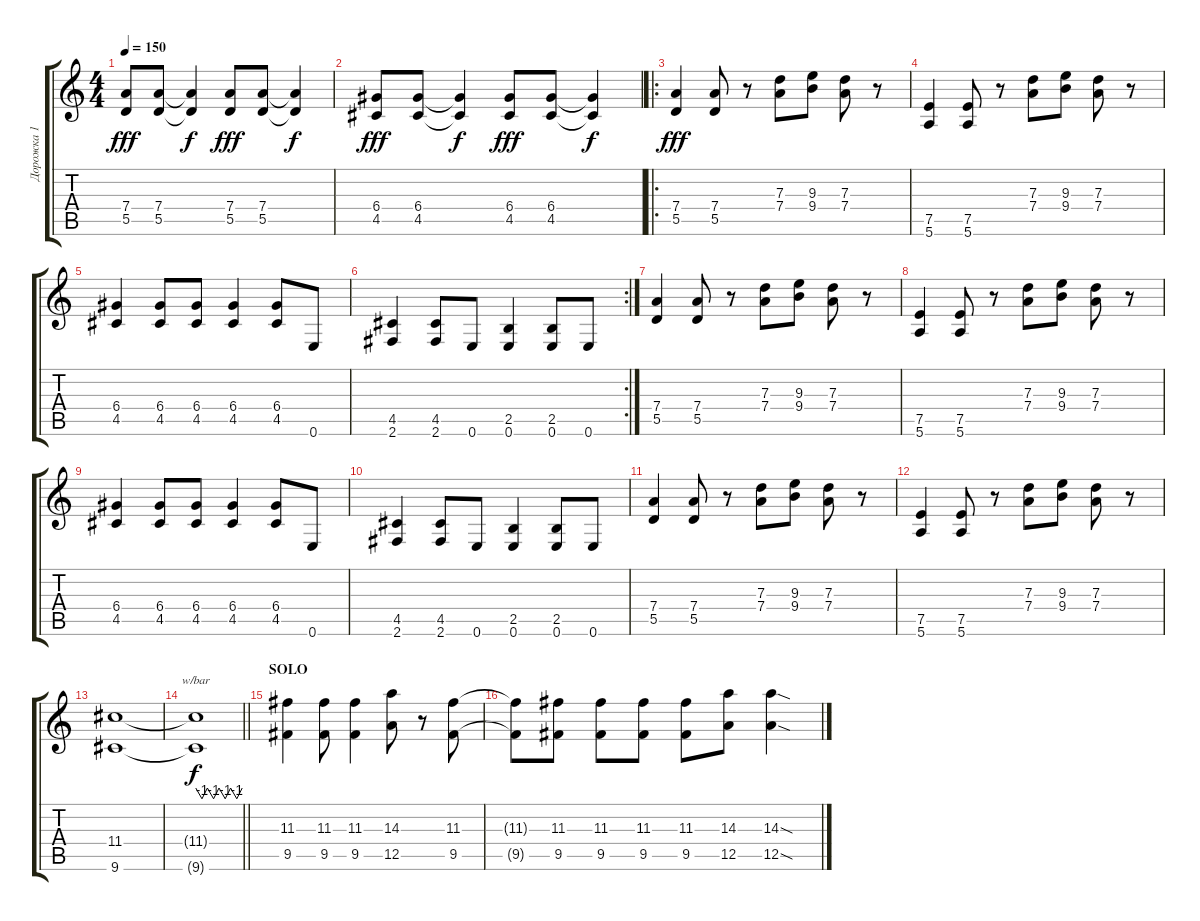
\track ("Дорожка 1" "Дорожка 1") {instrument distortionguitar}
\staff {score tabs}
\tuning (E4 B3 G3 D3 A2 E2) {hide}
\ts (4 4)
\tempo 150
\clef g2
\ks c
(7.4 5.5).8{dy fff} (7.4 5.5).8 (7.4{t} 5.5{t}).4{dy f} (7.4 5.5).8{dy fff} (7.4 5.5).8 (7.4{t} 5.5{t}).4{dy f} |
(6.4 4.5).8{dy fff} (6.4 4.5).8 (6.4{t} 4.5{t}).4{dy f} (6.4 4.5).8{dy fff} (6.4 4.5).8 (6.4{t} 4.5{t}).4{dy f} |
\ro
(7.4 5.5).4{dy fff} (7.4 5.5).8 r.8 (7.3 7.4).8 (9.3 9.4).8 (7.3 7.4).8 r.8 |
(7.5 5.6).4 (7.5 5.6).8 r.8 (7.3 7.4).8 (9.3 9.4).8 (7.3 7.4).8 r.8 |
(6.4 4.5).4 (6.4 4.5).8 (6.4 4.5).8 (6.4 4.5).4 (6.4 4.5).8 0.6.8 |
\rc 2
(4.5 2.6).4 (4.5 2.6).8 0.6.8 (2.5 0.6).4 (2.5 0.6).8 0.6.8 |
(7.4 5.5).4 (7.4 5.5).8 r.8 (7.3 7.4).8 (9.3 9.4).8 (7.3 7.4).8 r.8 |
(7.5 5.6).4 (7.5 5.6).8 r.8 (7.3 7.4).8 (9.3 9.4).8 (7.3 7.4).8 r.8 |
(6.4 4.5).4 (6.4 4.5).8 (6.4 4.5).8 (6.4 4.5).4 (6.4 4.5).8 0.6.8 |
(4.5 2.6).4 (4.5 2.6).8 0.6.8 (2.5 0.6).4 (2.5 0.6).8 0.6.8 |
(7.4 5.5).4 (7.4 5.5).8 r.8 (7.3 7.4).8 (9.3 9.4).8 (7.3 7.4).8 r.8 |
(7.5 5.6).4 (7.5 5.6).8 r.8 (7.3 7.4).8 (9.3 9.4).8 (7.3 7.4).8 r.8 |
(11.4 9.6).1 |
\barLineRight lightlight
(11.4{t} 9.6{t}).1{tbe (custom default 0 0 8 -4 15 0 23 -4 30 0 38 -4 45 0 53 -4 60 0) dy f} |
\section ("" "SOLO")
(11.3 9.5).4 (11.3 9.5).8 (11.3 9.5).4 (14.3 12.5).8 r.8 (11.3 9.5).8 |
(11.3{t} 9.5{t}).8 (11.3 9.5).8 (11.3 9.5).8 (11.3 9.5).8 (11.3 9.5).8 (14.3 12.5).8 (14.3{sod} 12.5{sod}).4
